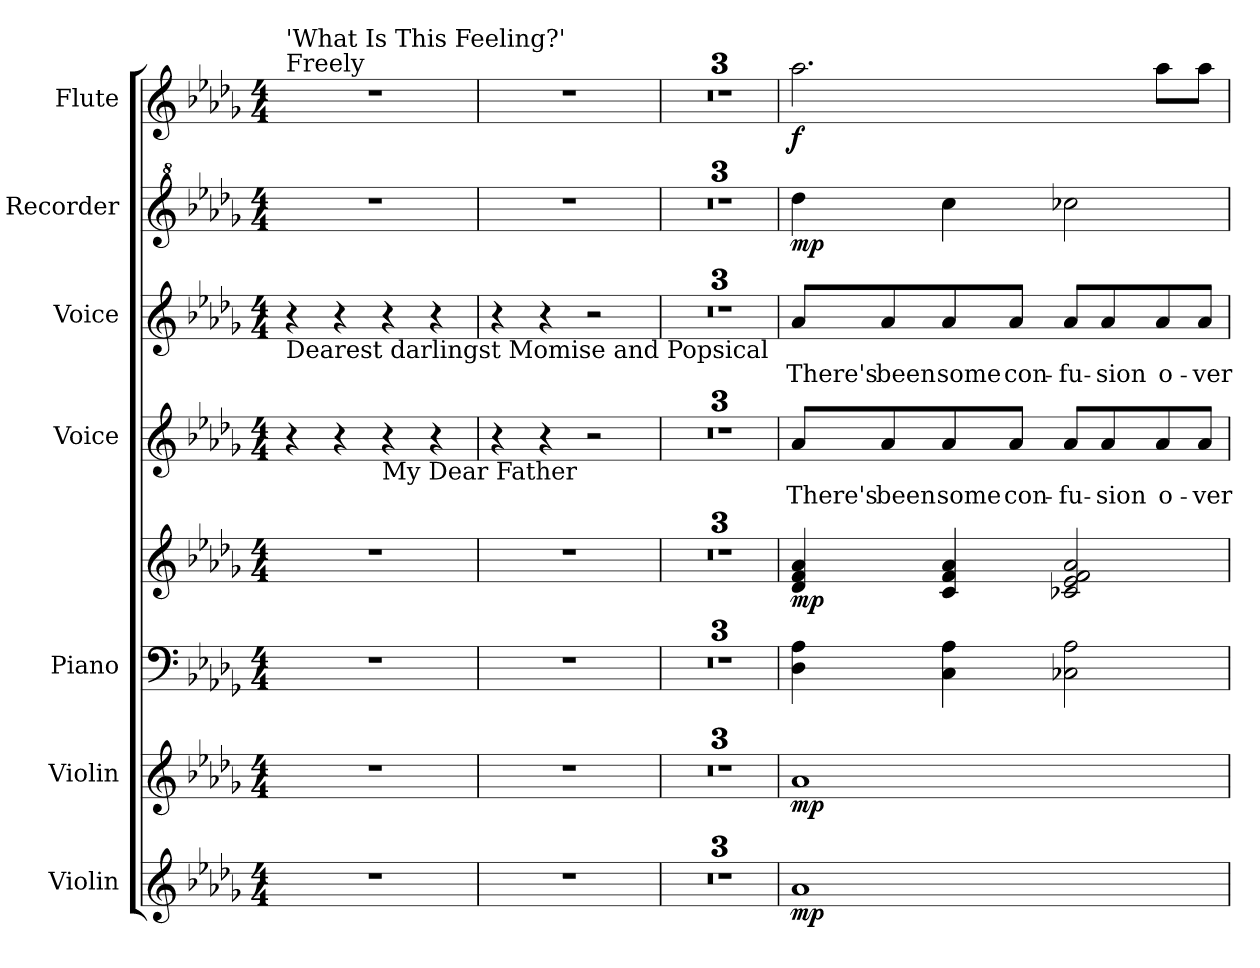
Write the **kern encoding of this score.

**kern	**dynam	**kern	**dynam	**kern	**kern	**dynam	**kern	**text	**kern	**text	**kern	**dynam	**kern	**dynam
*part7	*part7	*part6	*part6	*part5	*part5	*part5	*part4	*part4	*part3	*part3	*part2	*part2	*part1	*part1
*staff8	*staff8	*staff7	*staff7	*staff6	*staff5	*staff5/6	*staff4	*staff4	*staff3	*staff3	*staff2	*staff2	*staff1	*staff1
*I"Violin	*	*I"Violin	*	*I"Piano	*	*	*I"Voice	*	*I"Voice	*	*I"Recorder	*	*I"Flute	*
*I'Vln.	*	*I'Vln.	*	*I'Pno.	*	*	*I'Vo.	*	*I'Vo.	*	*I'Rec.	*	*I'Fl.	*
*clefG2	*	*clefG2	*	*clefF4	*clefG2	*	*clefG2	*	*clefG2	*	*clefG^2	*	*clefG2	*
*k[b-e-a-d-g-]	*	*k[b-e-a-d-g-]	*	*k[b-e-a-d-g-]	*k[b-e-a-d-g-]	*	*k[b-e-a-d-g-]	*	*k[b-e-a-d-g-]	*	*k[b-e-a-d-g-]	*	*k[b-e-a-d-g-]	*
*M4/4	*	*M4/4	*	*M4/4	*M4/4	*	*M4/4	*	*M4/4	*	*M4/4	*	*M4/4	*
=1	=1	=1	=1	=1	=1	=1	=1	=1	=1	=1	=1	=1	=1	=1
!	!	!	!	!	!	!	!	!	!	!	!	!	!LO:TX:a:t=Freely	!
!	!	!	!	!	!	!	!	!	!	!	!	!	!LO:TX:a:t='What Is This Feeling?'	!
!	!	!	!	!	!	!	!	!	!LO:TX:b:t=Dearest darlingst Momise and Popsical	!	!	!	!	!
1r	.	1r	.	1r	1r	.	4r	.	4r	.	1r	.	1r	.
.	.	.	.	.	.	.	4r	.	4r	.	.	.	.	.
!	!	!	!	!	!	!	!LO:TX:b:t=My Dear Father	!	!	!	!	!	!	!
.	.	.	.	.	.	.	4r	.	4r	.	.	.	.	.
.	.	.	.	.	.	.	4r	.	4r	.	.	.	.	.
=2	=2	=2	=2	=2	=2	=2	=2	=2	=2	=2	=2	=2	=2	=2
1r	.	1r	.	1r	1r	.	4r	.	4r	.	1r	.	1r	.
.	.	.	.	.	.	.	4r	.	4r	.	.	.	.	.
.	.	.	.	.	.	.	2r	.	2r	.	.	.	.	.
=3	=3	=3	=3	=3	=3	=3	=3	=3	=3	=3	=3	=3	=3	=3
1r	.	1r	.	1r	1r	.	1r	.	1r	.	1r	.	1r	.
=4	=4	=4	=4	=4	=4	=4	=4	=4	=4	=4	=4	=4	=4	=4
1r	.	1r	.	1r	1r	.	1r	.	1r	.	1r	.	1r	.
=5	=5	=5	=5	=5	=5	=5	=5	=5	=5	=5	=5	=5	=5	=5
1r	.	1r	.	1r	1r	.	1r	.	1r	.	1r	.	1r	.
=6	=6	=6	=6	=6	=6	=6	=6	=6	=6	=6	=6	=6	=6	=6
!	!LO:DY:b	!	!LO:DY:b	!	!	!LO:DY:b	!	!	!	!	!	!LO:DY:b	!	!LO:DY:b
1a-	mp	1a-	mp	4D-\ 4A-\	4d-/ 4f/ 4a-/	mp	8a-/L	There's	8a-/L	There's	4ddd-\	mp	2.aa-\	f
.	.	.	.	.	.	.	8a-/	been	8a-/	been	.	.	.	.
.	.	.	.	4C\ 4A-\	4c/ 4f/ 4a-/	.	8a-/	some	8a-/	some	4ccc\	.	.	.
.	.	.	.	.	.	.	8a-/J	con-	8a-/J	con-	.	.	.	.
.	.	.	.	2C-X\ 2A-\	2c-X/ 2e-/ 2f/ 2a-/	.	8a-/L	-fu-	8a-/L	-fu-	2ccc-X\	.	.	.
.	.	.	.	.	.	.	8a-/	-sion	8a-/	-sion	.	.	.	.
.	.	.	.	.	.	.	8a-/	o-	8a-/	o-	.	.	8aa-\L	.
.	.	.	.	.	.	.	8a-/J	-ver	8a-/J	-ver	.	.	8aa-\J	.
=	=	=	=	=	=	=	=	=	=	=	=	=	=	=
*-	*-	*-	*-	*-	*-	*-	*-	*-	*-	*-	*-	*-	*-	*-
